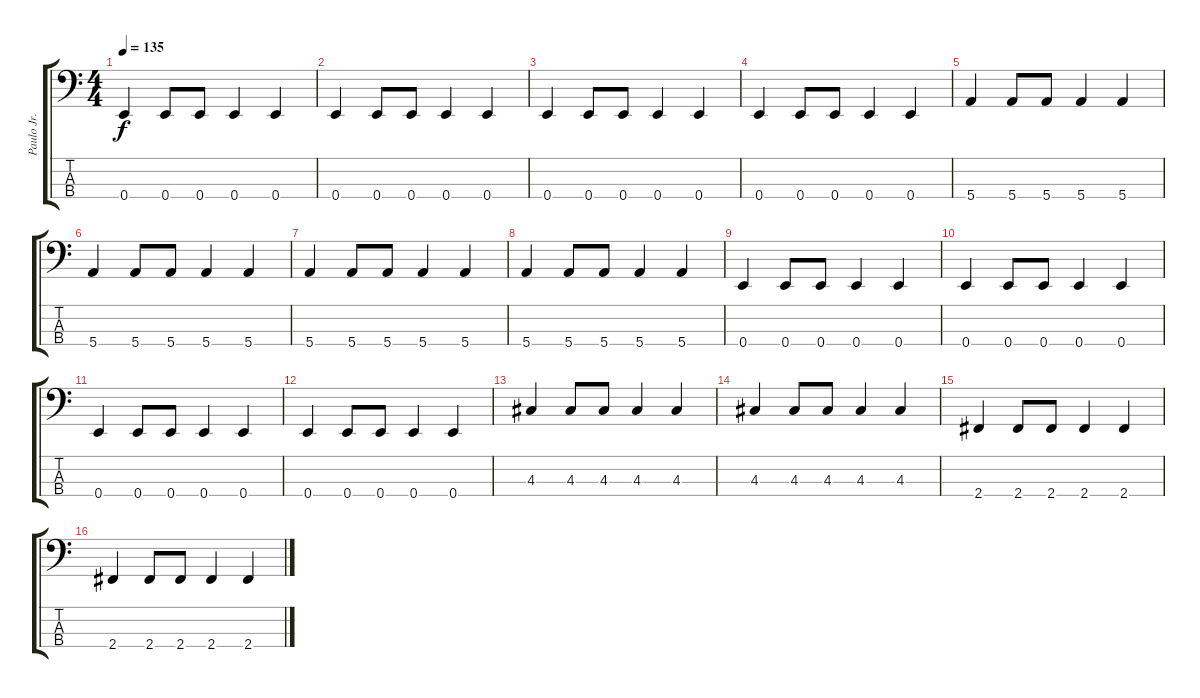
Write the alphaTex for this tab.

\track ("Paulo Jr." "Paulo Jr.") {instrument electricbassfinger}
\staff {score tabs}
\tuning (G2 D2 A1 E1) {hide}
\ts (4 4)
\tempo 135
\clef f4
\ks c
0.4.4{dy f} 0.4.8 0.4.8 0.4.4 0.4.4 |
0.4.4 0.4.8 0.4.8 0.4.4 0.4.4 |
0.4.4 0.4.8 0.4.8 0.4.4 0.4.4 |
0.4.4 0.4.8 0.4.8 0.4.4 0.4.4 |
5.4.4 5.4.8 5.4.8 5.4.4 5.4.4 |
5.4.4 5.4.8 5.4.8 5.4.4 5.4.4 |
5.4.4 5.4.8 5.4.8 5.4.4 5.4.4 |
5.4.4 5.4.8 5.4.8 5.4.4 5.4.4 |
0.4.4 0.4.8 0.4.8 0.4.4 0.4.4 |
0.4.4 0.4.8 0.4.8 0.4.4 0.4.4 |
0.4.4 0.4.8 0.4.8 0.4.4 0.4.4 |
0.4.4 0.4.8 0.4.8 0.4.4 0.4.4 |
4.3.4 4.3.8 4.3.8 4.3.4 4.3.4 |
4.3.4 4.3.8 4.3.8 4.3.4 4.3.4 |
2.4.4 2.4.8 2.4.8 2.4.4 2.4.4 |
2.4.4 2.4.8 2.4.8 2.4.4 2.4.4
